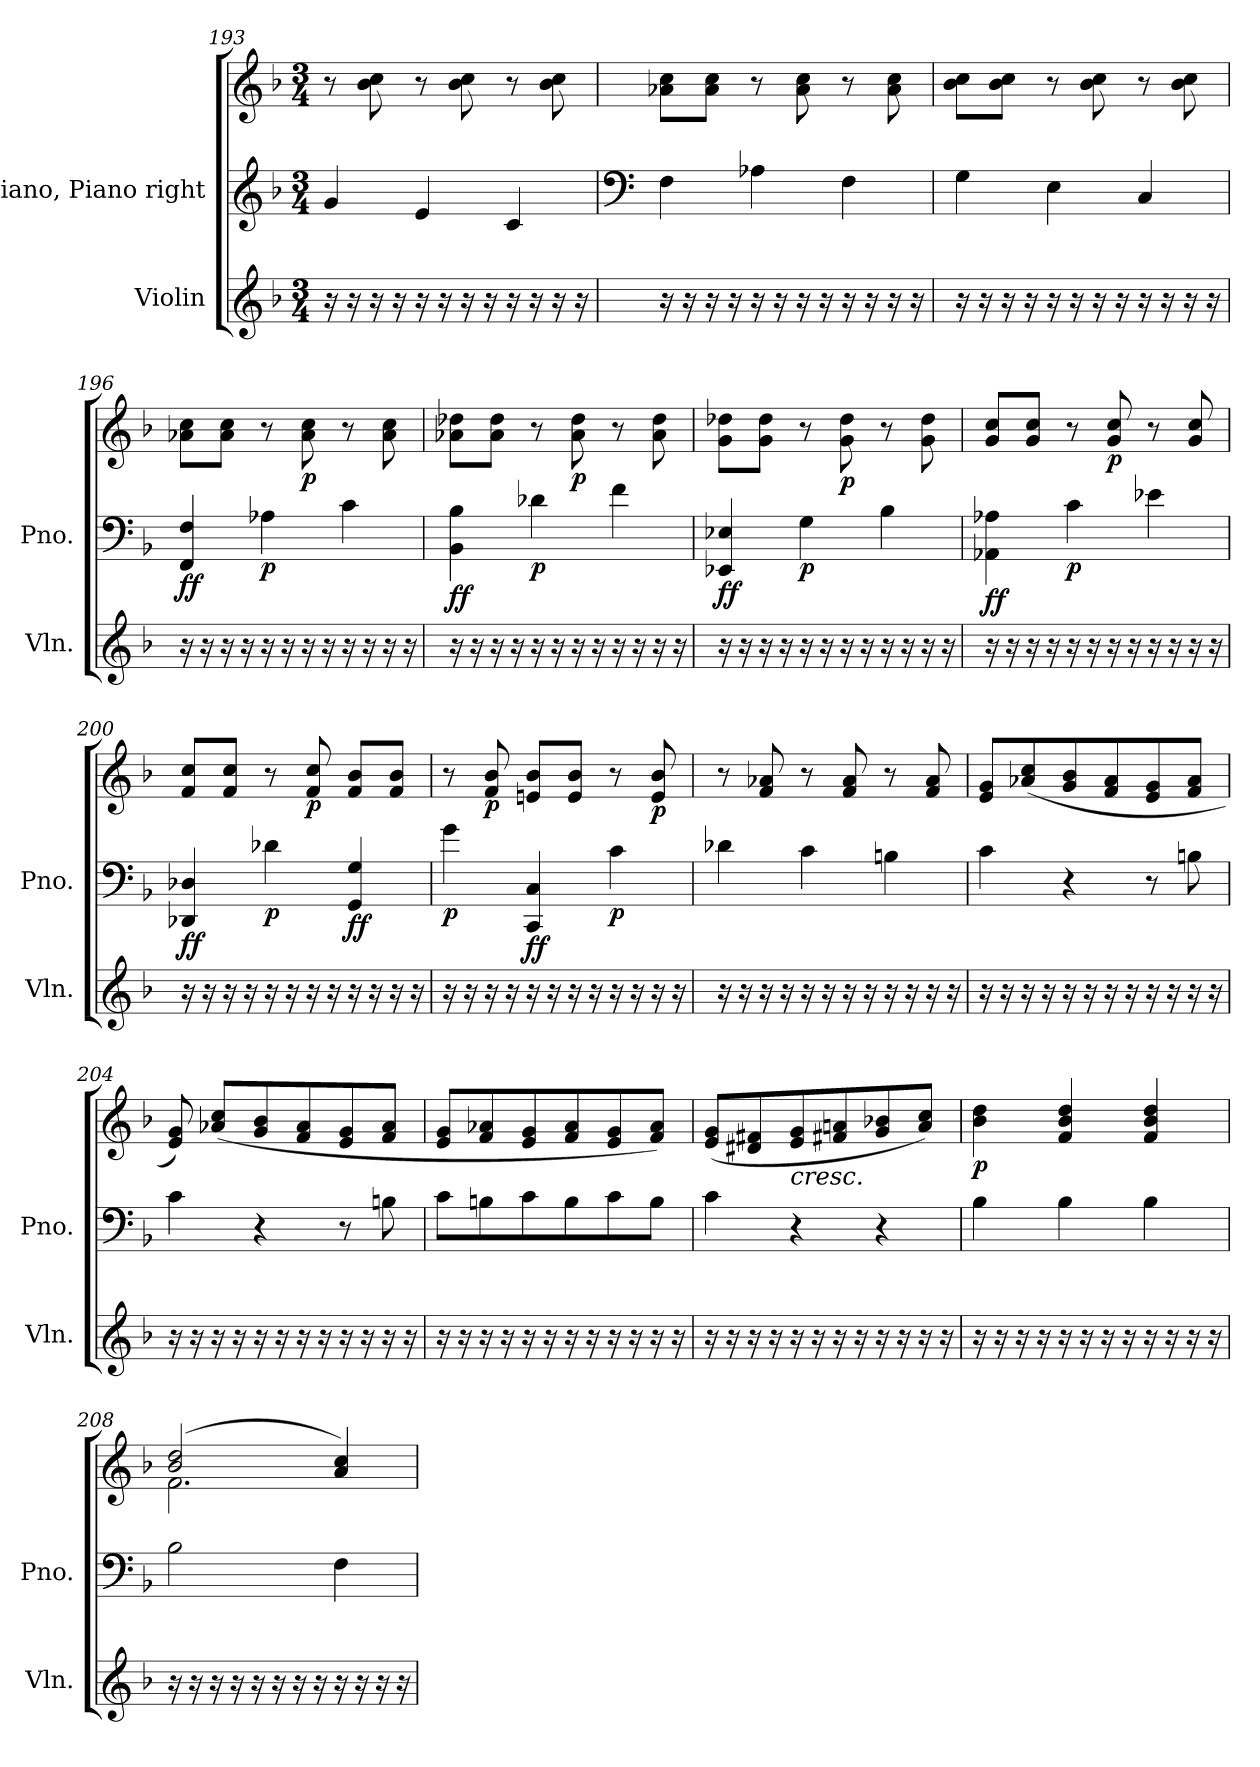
**kern	**kern	**kern	**dynam
*part2	*part1	*part1	*part1
*staff3	*staff2	*staff1	*staff1/2
*I"Violin	*I"Piano, Piano right	*	*
*I'Vln.	*I'Pno.	*	*
!!LO:LB:g=z
*clefG2	*clefG2	*clefG2	*
*k[b-]	*k[b-]	*k[b-]	*
*M3/4	*M3/4	*M3/4	*
=193	=193	=193	=193
16r	4g/	8r	.
16r	.	.	.
16r	.	8b-\ 8cc\	.
16r	.	.	.
16r	4e/	8r	.
16r	.	.	.
16r	.	8b-\ 8cc\	.
16r	.	.	.
16r	4c/	8r	.
16r	.	.	.
16r	.	8b-\ 8cc\	.
16r	.	.	.
=194	=194	=194	=194
*	*clefF4	*	*
16r	4F\	8a-X\ 8cc\L	.
16r	.	.	.
16r	.	8a-\ 8cc\J	.
16r	.	.	.
16r	4A-X\	8r	.
16r	.	.	.
16r	.	8a-\ 8cc\	.
16r	.	.	.
16r	4F\	8r	.
16r	.	.	.
16r	.	8a-\ 8cc\	.
16r	.	.	.
=195	=195	=195	=195
16r	4G\	8b-\ 8cc\L	.
16r	.	.	.
16r	.	8b-\ 8cc\J	.
16r	.	.	.
16r	4E\	8r	.
16r	.	.	.
16r	.	8b-\ 8cc\	.
16r	.	.	.
16r	4C/	8r	.
16r	.	.	.
16r	.	8b-\ 8cc\	.
16r	.	.	.
!!LO:LB:g=z
=196	=196	=196	=196
!	!	!	!LO:DY:b=2
!	!	!	!LO:DY:n=1:b
16r	4FF/ 4F/	8a-X\ 8cc\L	f f
16r	.	.	.
16r	.	8a-\ 8cc\J	.
16r	.	.	.
!	!	!	!LO:DY:n=2:b=2
16r	4A-X\	8r	p
16r	.	.	.
!	!	!	!LO:DY:n=3:b
16r	.	8a-\ 8cc\	p
16r	.	.	.
16r	4c\	8r	.
16r	.	.	.
16r	.	8a-\ 8cc\	.
16r	.	.	.
=197	=197	=197	=197
!	!	!	!LO:DY:b=2
!	!	!	!LO:DY:n=1:b
16r	4BB-\ 4B-\	8a-X\ 8dd-X\L	f f
16r	.	.	.
16r	.	8a-\ 8dd-\J	.
16r	.	.	.
!	!	!	!LO:DY:n=2:b=2
16r	4d-X\	8r	p
16r	.	.	.
!	!	!	!LO:DY:n=3:b
16r	.	8a-\ 8dd-\	p
16r	.	.	.
16r	4f\	8r	.
16r	.	.	.
16r	.	8a-\ 8dd-\	.
16r	.	.	.
=198	=198	=198	=198
!	!	!	!LO:DY:b=2
!	!	!	!LO:DY:n=1:b
16r	4EE-X/ 4E-X/	8g\ 8dd-X\L	f f
16r	.	.	.
16r	.	8g\ 8dd-\J	.
16r	.	.	.
!	!	!	!LO:DY:n=2:b=2
16r	4G\	8r	p
16r	.	.	.
!	!	!	!LO:DY:n=3:b
16r	.	8g\ 8dd-\	p
16r	.	.	.
16r	4B-\	8r	.
16r	.	.	.
16r	.	8g\ 8dd-\	.
16r	.	.	.
!!LO:PB:g=z
=199	=199	=199	=199
!	!	!	!LO:DY:b=2
!	!	!	!LO:DY:n=1:b
16r	4AA-X\ 4A-X\	8g/ 8cc/L	f f
16r	.	.	.
16r	.	8g/ 8cc/J	.
16r	.	.	.
!	!	!	!LO:DY:n=2:b=2
16r	4c\	8r	p
16r	.	.	.
!	!	!	!LO:DY:n=3:b
16r	.	8g/ 8cc/	p
16r	.	.	.
16r	4e-X\	8r	.
16r	.	.	.
16r	.	8g/ 8cc/	.
16r	.	.	.
=200	=200	=200	=200
!	!	!	!LO:DY:b=2
!	!	!	!LO:DY:n=1:b
16r	4DD-X/ 4D-X/	8f/ 8cc/L	f f
16r	.	.	.
16r	.	8f/ 8cc/J	.
16r	.	.	.
!	!	!	!LO:DY:n=2:b=2
16r	4d-X\	8r	p
16r	.	.	.
!	!	!	!LO:DY:n=3:b
16r	.	8f/ 8cc/	p
16r	.	.	.
!	!	!	!LO:DY:n=4:b=2
!	!	!	!LO:DY:n=5:b
16r	4GG/ 4G/	8f/ 8b-/L	f f
16r	.	.	.
16r	.	8f/ 8b-/J	.
16r	.	.	.
=201	=201	=201	=201
!	!	!	!LO:DY:b=2
16r	4g\	8r	p
16r	.	.	.
!	!	!	!LO:DY:b
16r	.	8f/ 8b-/	p
16r	.	.	.
!	!	!	!LO:DY:b=2
!	!	!	!LO:DY:n=1:b
16r	4CC/ 4C/	8en/ 8b-/L	f f
16r	.	.	.
16r	.	8e/ 8b-/J	.
16r	.	.	.
!	!	!	!LO:DY:n=2:b=2
16r	4c\	8r	p
16r	.	.	.
!	!	!	!LO:DY:n=3:b
16r	.	8e/ 8b-/	p
16r	.	.	.
!!LO:LB:g=z
=202	=202	=202	=202
16r	4d-X\	8r	.
16r	.	.	.
16r	.	8f/ 8a-X/	.
16r	.	.	.
16r	4c\	8r	.
16r	.	.	.
16r	.	8f/ 8a-/	.
16r	.	.	.
16r	4Bn\	8r	.
16r	.	.	.
16r	.	8f/ 8a-/	.
16r	.	.	.
=203	=203	=203	=203
16r	4c\	8e/ 8g/L	.
16r	.	.	.
16r	.	(<8a-X/ 8cc/	.
16r	.	.	.
16r	4r	8g/ 8b-/	.
16r	.	.	.
16r	.	8f/ 8a-/	.
16r	.	.	.
16r	8r	8e/ 8g/	.
16r	.	.	.
16r	8Bn\	8f/ 8a-/J	.
16r	.	.	.
=204	=204	=204	=204
16r	4c\	8e/ 8g/)	.
16r	.	.	.
16r	.	(<8a-X/ 8cc/L	.
16r	.	.	.
16r	4r	8g/ 8b-/	.
16r	.	.	.
16r	.	8f/ 8a-/	.
16r	.	.	.
16r	8r	8e/ 8g/	.
16r	.	.	.
16r	8Bn\	8f/ 8a-/J	.
16r	.	.	.
!!LO:LB:g=z
=205	=205	=205	=205
16r	8c\L	8e/ 8g/L	.
16r	.	.	.
16r	8Bn\	8f/ 8a-X/	.
16r	.	.	.
16r	8c\	8e/ 8g/	.
16r	.	.	.
16r	8B\	8f/ 8a-/	.
16r	.	.	.
16r	8c\	8e/ 8g/	.
16r	.	.	.
16r	8B\J	8f/ 8a-/J)	.
16r	.	.	.
=206	=206	=206	=206
16r	4c\	(<8e/ 8g/L	.
16r	.	.	.
16r	.	8d#X/ 8f#X/	.
16r	.	.	.
!	!	!LO:TX:b:i:t=cresc.	!
16r	4r	8e/ 8g/	.
16r	.	.	.
16r	.	8f#X/ 8an/	.
16r	.	.	.
16r	4r	8g/ 8b-X/	.
16r	.	.	.
16r	.	8a/ 8cc/J)	.
16r	.	.	.
=207	=207	=207	=207
!	!	!	!LO:DY:b
16r	4B-\	4b-\ 4dd\	p
16r	.	.	.
16r	.	.	.
16r	.	.	.
16r	4B-\	4f/ 4b-/ 4dd/	.
16r	.	.	.
16r	.	.	.
16r	.	.	.
16r	4B-\	4f/ 4b-/ 4dd/	.
16r	.	.	.
16r	.	.	.
16r	.	.	.
!!LO:PB:g=z
=208	=208	=208	=208
*	*	*^	*
16r	2B-\	(>2b-/ 2dd/	2.f\	.
16r	.	.	.	.
16r	.	.	.	.
16r	.	.	.	.
16r	.	.	.	.
16r	.	.	.	.
16r	.	.	.	.
16r	.	.	.	.
16r	4F\	4a/ 4cc/)	.	.
16r	.	.	.	.
16r	.	.	.	.
16r	.	.	.	.
*	*	*v	*v	*
=	=	=	=
*-	*-	*-	*-
